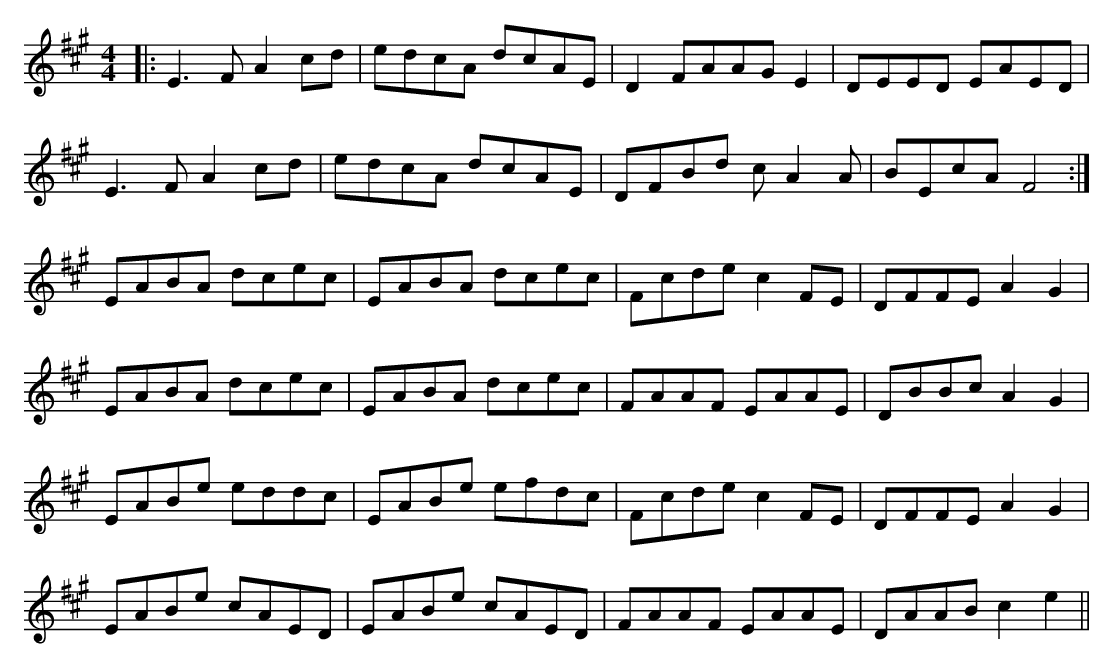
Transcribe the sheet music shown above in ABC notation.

X:1
M:4/4
K:A
|:E3 F A2 cd|edcA dcAE|D2 FAAG E2|DEED EAED|
E3 F A2 cd|edcA dcAE|DFBd c A2 A|BEcA F4:|
EABA dcec|EABA dcec|Fcde c2 FE|DFFE A2 G2|
EABA dcec|EABA dcec|FAAF EAAE|DBBc A2 G2|
EABe eddc|EABe efdc|Fcde c2 FE|DFFE A2 G2|
EABe cAED|EABe cAED|FAAF EAAE|DAAB c2 e2||
